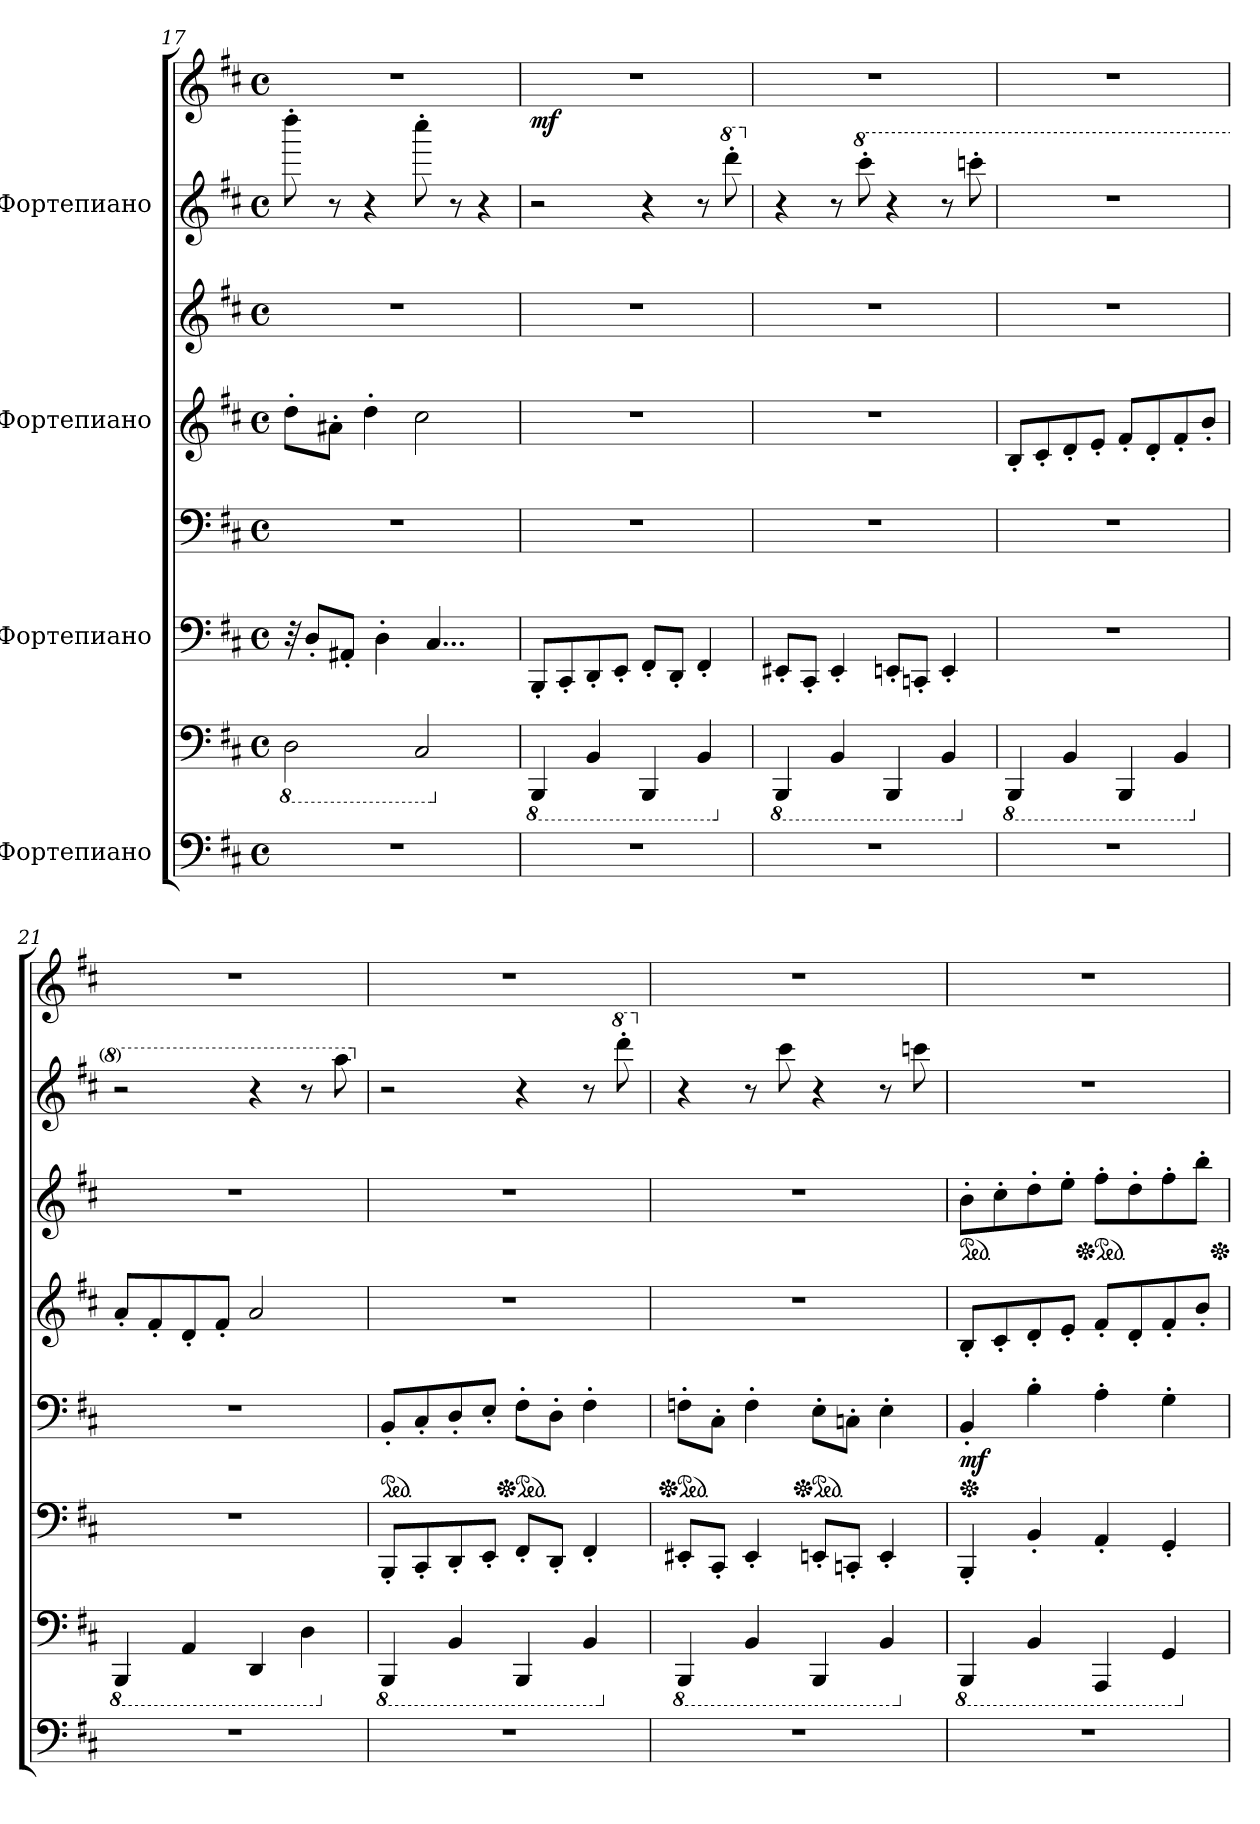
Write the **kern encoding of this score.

**kern	**kern	**kern	**kern	**dynam	**kern	**kern	**kern	**kern	**dynam
*part4	*part4	*part3	*part3	*part3	*part2	*part2	*part1	*part1	*part1
*staff8	*staff7	*staff6	*staff5	*staff5/6	*staff4	*staff3	*staff2	*staff1	*staff1/2
*I"Фортепиано	*	*I"Фортепиано	*	*	*I"Фортепиано	*	*I"Фортепиано	*	*
*clefF4	*clefF4	*clefF4	*clefF4	*	*clefG2	*clefG2	*clefG2	*clefG2	*
*k[f#c#]	*k[f#c#]	*k[f#c#]	*k[f#c#]	*	*k[f#c#]	*k[f#c#]	*k[f#c#]	*k[f#c#]	*
*M4/4	*M4/4	*M4/4	*M4/4	*	*M4/4	*M4/4	*M4/4	*M4/4	*
*met(c)	*met(c)	*met(c)	*met(c)	*	*met(c)	*met(c)	*met(c)	*met(c)	*
*	*8ba	*	*	*	*	*	*	*	*
=17	=17	=17	=17	=17	=17	=17	=17	=17	=17
1r	2DD\	32r	1r	.	8dd'\L	1r	8dddd'\	1r	.
.	.	8D'/L	.	.	.	.	.	.	.
.	.	.	.	.	8a#X'\J	.	8r	.	.
.	.	8AA#X'/J	.	.	.	.	.	.	.
.	.	.	.	.	4dd'\	.	4r	.	.
.	.	4D'\	.	.	.	.	.	.	.
.	2CC#/	.	.	.	2cc#\	.	8cccc#'\	.	.
.	.	4...C#/	.	.	.	.	.	.	.
.	.	.	.	.	.	.	8r	.	.
.	.	.	.	.	.	.	4r	.	.
=18	=18	=18	=18	=18	=18	=18	=18	=18	=18
*	*X8ba	*	*	*	*	*	*	*	*
*	*8ba	*	*	*	*	*	*	*	*
*	*	*	*	*	*	*	*	*MM90	*
!	!	!	!	!	!	!	!	!	!LO:DY:b
1r	4BBBB/	8BBB'/L	1r	.	1r	1r	2r	1r	mf
.	.	8CC#'/	.	.	.	.	.	.	.
.	4BBB/	8DD'/	.	.	.	.	.	.	.
.	.	8EE'/J	.	.	.	.	.	.	.
.	4BBBB/	8FF#'/L	.	.	.	.	4r	.	.
.	.	8DD'/J	.	.	.	.	.	.	.
.	4BBB/	4FF#'/	.	.	.	.	8r	.	.
*	*	*	*	*	*	*	*8va	*	*
.	.	.	.	.	.	.	8dddd'\	.	.
!!LO:PB:g=z
=19	=19	=19	=19	=19	=19	=19	=19	=19	=19
*	*X8ba	*	*	*	*	*	*	*	*
*	*8ba	*	*	*	*	*	*	*	*
*	*	*	*	*	*	*	*X8va	*	*
1r	4BBBB/	8EE#X'/L	1r	.	1r	1r	4r	1r	.
.	.	8CC#'/J	.	.	.	.	.	.	.
.	4BBB/	4EE#'/	.	.	.	.	8r	.	.
*	*	*	*	*	*	*	*8va	*	*
.	.	.	.	.	.	.	8cccc#'\	.	.
.	4BBBB/	8EEn'/L	.	.	.	.	4r	.	.
.	.	8CCn'/J	.	.	.	.	.	.	.
.	4BBB/	4EE'/	.	.	.	.	8r	.	.
.	.	.	.	.	.	.	8ccccn'\	.	.
=20	=20	=20	=20	=20	=20	=20	=20	=20	=20
*	*X8ba	*	*	*	*	*	*	*	*
*	*8ba	*	*	*	*	*	*	*	*
*	*	*	*	*	*	*	*X8va	*	*
1r	4BBBB/	1r	1r	.	8B'/L	1r	1r	1r	.
.	.	.	.	.	8c#'/	.	.	.	.
.	4BBB/	.	.	.	8d'/	.	.	.	.
.	.	.	.	.	8e'/J	.	.	.	.
.	4BBBB/	.	.	.	8f#'/L	.	.	.	.
.	.	.	.	.	8d'/	.	.	.	.
.	4BBB/	.	.	.	8f#'/	.	.	.	.
.	.	.	.	.	8b'/J	.	.	.	.
=21	=21	=21	=21	=21	=21	=21	=21	=21	=21
*	*X8ba	*	*	*	*	*	*	*	*
*	*8ba	*	*	*	*	*	*	*	*
1r	4BBBB/	1r	1r	.	8a'/L	1r	2r	1r	.
.	.	.	.	.	8f#'/	.	.	.	.
.	4AAA/	.	.	.	8d'/	.	.	.	.
.	.	.	.	.	8f#'/J	.	.	.	.
*	*8ba	*	*	*	*	*	*	*	*
.	4DDD/	.	.	.	2a/	.	4r	.	.
*	*	*	*	*	*	*	*8va	*	*
.	4DD\	.	.	.	.	.	8r	.	.
.	.	.	.	.	.	.	8aaa\	.	.
=22	=22	=22	=22	=22	=22	=22	=22	=22	=22
*	*X8ba	*	*	*	*	*	*	*	*
*	*X8ba	*	*	*	*	*	*	*	*
*	*8ba	*	*	*	*	*	*	*	*
*	*	*	*ped	*	*	*	*	*	*
*	*	*	*	*	*	*	*X8va	*	*
*	*	*	*	*	*	*	*	*MM95	*
1r	4BBBB/	8BBB'/L	8BB'/L	.	1r	1r	2r	1r	.
.	.	8CC#'/	8C#'/	.	.	.	.	.	.
.	4BBB/	8DD'/	8D'/	.	.	.	.	.	.
.	.	8EE'/J	8E'/J	.	.	.	.	.	.
*	*	*	*Xped	*	*	*	*	*	*
*	*	*	*ped	*	*	*	*	*	*
.	4BBBB/	8FF#'/L	8F#'\L	.	.	.	4r	.	.
.	.	8DD'/J	8D'\J	.	.	.	.	.	.
.	4BBB/	4FF#'/	4F#'\	.	.	.	8r	.	.
*	*	*	*	*	*	*	*8va	*	*
.	.	.	.	.	.	.	8dddd'\	.	.
!!LO:PB:g=z
=23	=23	=23	=23	=23	=23	=23	=23	=23	=23
*	*X8ba	*	*	*	*	*	*	*	*
*	*8ba	*	*	*	*	*	*	*	*
*	*	*	*Xped	*	*	*	*	*	*
*	*	*	*ped	*	*	*	*	*	*
*	*	*	*	*	*	*	*X8va	*	*
1r	4BBBB/	8EE#X'/L	8Fn'\L	.	1r	1r	4r	1r	.
.	.	8CC#'/J	8C#'\J	.	.	.	.	.	.
.	4BBB/	4EE#'/	4F'\	.	.	.	8r	.	.
*	*	*	*	*	*	*	*8va	*	*
.	.	.	.	.	.	.	8cccc#\	.	.
*	*	*	*Xped	*	*	*	*	*	*
*	*	*	*ped	*	*	*	*	*	*
.	4BBBB/	8EEn'/L	8E'\L	.	.	.	4r	.	.
.	.	8CCn'/J	8Cn'\J	.	.	.	.	.	.
.	4BBB/	4EE'/	4E'\	.	.	.	8r	.	.
.	.	.	.	.	.	.	8ccccn\	.	.
=24	=24	=24	=24	=24	=24	=24	=24	=24	=24
*	*X8ba	*	*	*	*	*	*	*	*
*	*8ba	*	*	*	*	*	*	*	*
*	*	*	*Xped	*	*	*	*	*	*
*	*	*	*	*	*	*ped	*	*	*
*	*	*	*	*	*	*	*X8va	*	*
!	!	!	!	!LO:DY:b	!	!	!	!	!
1r	4BBBB/	4BBB'/	4BB'/	mf	8B'/L	8b'\L	1r	1r	.
.	.	.	.	.	8c#'/	8cc#'\	.	.	.
.	4BBB/	4BB'/	4B'\	.	8d'/	8dd'\	.	.	.
.	.	.	.	.	8e'/J	8ee'\J	.	.	.
*	*	*	*	*	*	*Xped	*	*	*
*	*	*	*	*	*	*ped	*	*	*
.	4AAAA/	4AA'/	4A'\	.	8f#'/L	8ff#'\L	.	.	.
.	.	.	.	.	8d'/	8dd'\	.	.	.
.	4GGG/	4GG'/	4G'\	.	8f#'/	8ff#'\	.	.	.
.	.	.	.	.	8b'/J	8bb'\J	.	.	.
*	*X8ba	*	*	*	*	*	*	*	*
*	*	*	*	*	*	*Xped	*	*	*
=	=	=	=	=	=	=	=	=	=
*-	*-	*-	*-	*-	*-	*-	*-	*-	*-
